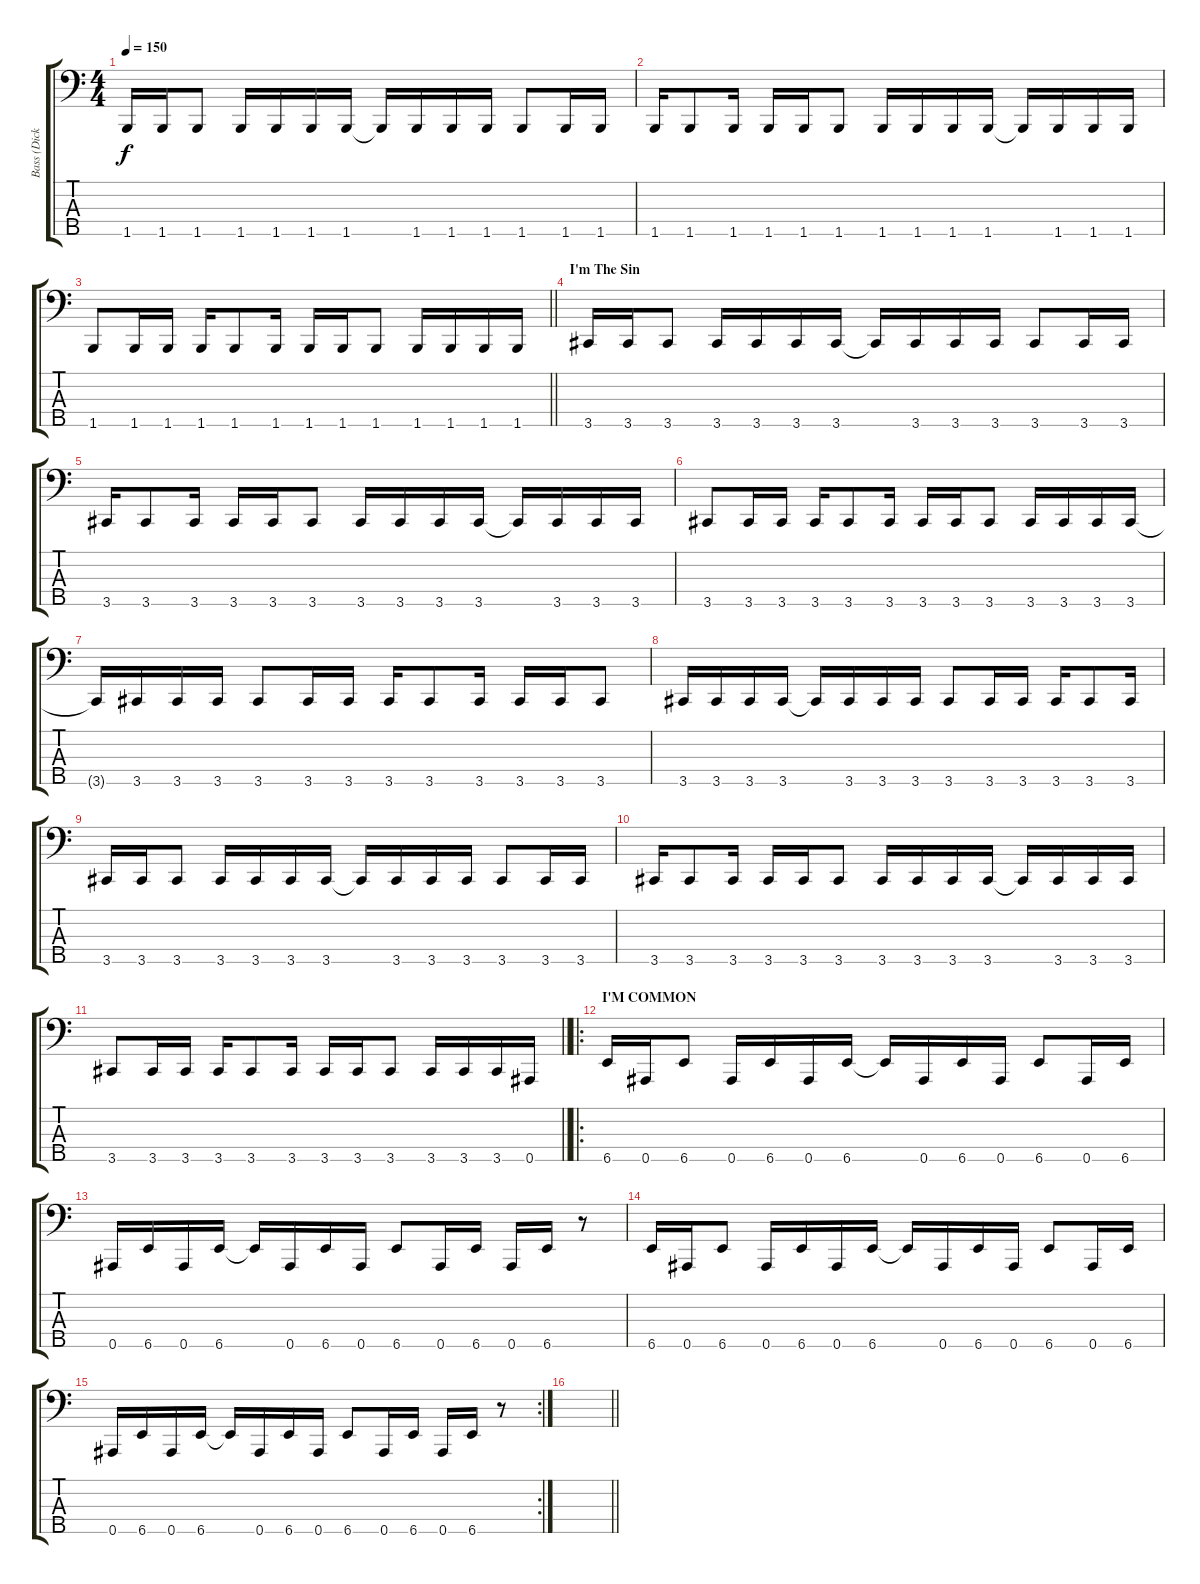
\track ("Bass (Dick Lovgren)" "Bass (Dick") {instrument slapbass1}
\staff {score tabs}
\tuning (Gb2 Db2 Ab1 Eb1 Bb0) {hide}
\ts (4 4)
\tempo 150
\clef f4
\ks c
1.5.16{dy f} 1.5.16 1.5.8 1.5.16 1.5.16 1.5.16 1.5.16 1.5{t}.16 1.5.16 1.5.16 1.5.16 1.5.8 1.5.16 1.5.16 |
1.5.16 1.5.8 1.5.16 1.5.16 1.5.16 1.5.8 1.5.16 1.5.16 1.5.16 1.5.16 1.5{t}.16 1.5.16 1.5.16 1.5.16 |
\barLineRight lightlight
1.5.8 1.5.16 1.5.16 1.5.16 1.5.8 1.5.16 1.5.16 1.5.16 1.5.8 1.5.16 1.5.16 1.5.16 1.5.16 |
\section ("" "I'm The Sin")
3.5.16 3.5.16 3.5.8 3.5.16 3.5.16 3.5.16 3.5.16 3.5{t}.16 3.5.16 3.5.16 3.5.16 3.5.8 3.5.16 3.5.16 |
3.5.16 3.5.8 3.5.16 3.5.16 3.5.16 3.5.8 3.5.16 3.5.16 3.5.16 3.5.16 3.5{t}.16 3.5.16 3.5.16 3.5.16 |
3.5.8 3.5.16 3.5.16 3.5.16 3.5.8 3.5.16 3.5.16 3.5.16 3.5.8 3.5.16 3.5.16 3.5.16 3.5.16 |
3.5{t}.16 3.5.16 3.5.16 3.5.16 3.5.8 3.5.16 3.5.16 3.5.16 3.5.8 3.5.16 3.5.16 3.5.16 3.5.8 |
3.5.16 3.5.16 3.5.16 3.5.16 3.5{t}.16 3.5.16 3.5.16 3.5.16 3.5.8 3.5.16 3.5.16 3.5.16 3.5.8 3.5.16 |
3.5.16 3.5.16 3.5.8 3.5.16 3.5.16 3.5.16 3.5.16 3.5{t}.16 3.5.16 3.5.16 3.5.16 3.5.8 3.5.16 3.5.16 |
3.5.16 3.5.8 3.5.16 3.5.16 3.5.16 3.5.8 3.5.16 3.5.16 3.5.16 3.5.16 3.5{t}.16 3.5.16 3.5.16 3.5.16 |
\barLineRight lightlight
3.5.8 3.5.16 3.5.16 3.5.16 3.5.8 3.5.16 3.5.16 3.5.16 3.5.8 3.5.16 3.5.16 3.5.16 0.5.16 |
\ro
\section ("" "I'M COMMON")
6.5.16 0.5.16 6.5.8 0.5.16 6.5.16 0.5.16 6.5.16 6.5{t}.16 0.5.16 6.5.16 0.5.16 6.5.8 0.5.16 6.5.16 |
0.5.16 6.5.16 0.5.16 6.5.16 6.5{t}.16 0.5.16 6.5.16 0.5.16 6.5.8 0.5.16 6.5.16 0.5.16 6.5.16 r.8 |
6.5.16 0.5.16 6.5.8 0.5.16 6.5.16 0.5.16 6.5.16 6.5{t}.16 0.5.16 6.5.16 0.5.16 6.5.8 0.5.16 6.5.16 |
\rc 2
0.5.16 6.5.16 0.5.16 6.5.16 6.5{t}.16 0.5.16 6.5.16 0.5.16 6.5.8 0.5.16 6.5.16 0.5.16 6.5.16 r.8 |
\barLineRight lightlight
